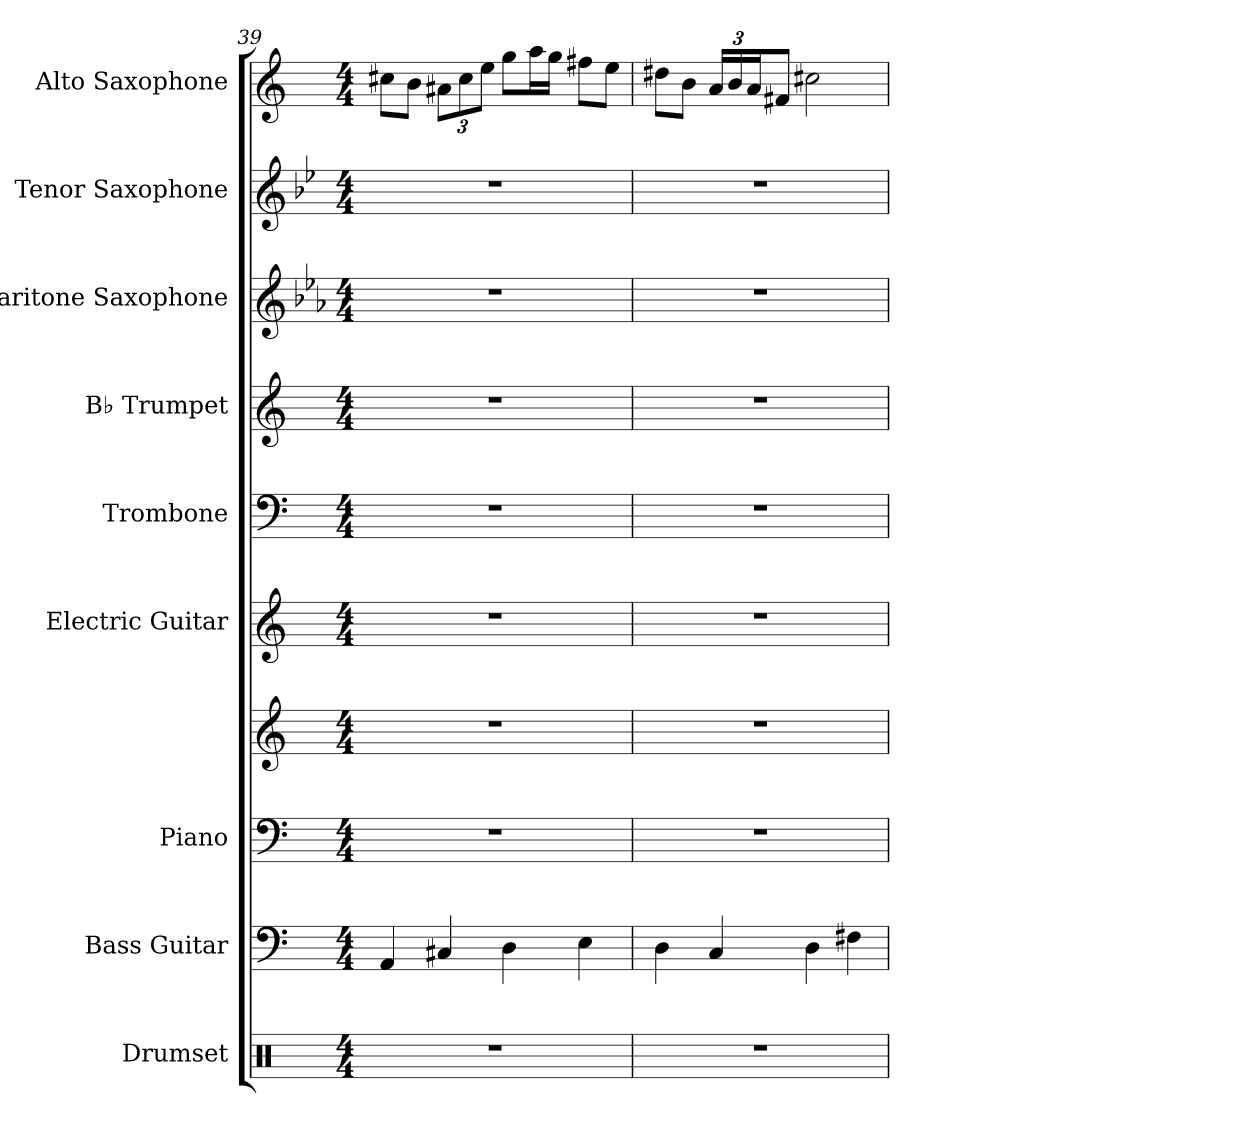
**kern	**kern	**kern	**kern	**kern	**kern	**kern	**kern	**kern	**kern
*part9	*part8	*part7	*part7	*part6	*part5	*part4	*part3	*part2	*part1
*staff10	*staff9	*staff8	*staff7	*staff6	*staff5	*staff4	*staff3	*staff2	*staff1
*I"Drumset	*I"Bass Guitar	*I"Piano	*	*I"Electric Guitar	*I"Trombone	*I"B♭ Trumpet	*I"Baritone Saxophone	*I"Tenor Saxophone	*I"Alto Saxophone
*I'D. Set	*I'B. Guit.	*I'Pno.	*	*I'El. Guit.	*I'Tbn.	*I'B♭ Tpt.	*I'Bar. Sax.	*I'T. Sax.	*I'A. Sax.
!!LO:PB:g=z
*clefX	*clefF4	*clefF4	*clefG2	*clefG2	*clefF4	*clefG2	*clefG2	*clefG2	*clefG2
*	*ITrd7c12	*	*	*	*	*ITrd1c2	*ITrd12c21	*ITrd8c14	*ITrd5c9
*k[]	*k[]	*k[]	*k[]	*k[]	*k[]	*k[b-e-]	*k[b-e-a-]	*k[b-e-]	*k[b-e-a-]
*M4/4	*M4/4	*M4/4	*M4/4	*M4/4	*M4/4	*M4/4	*M4/4	*M4/4	*M4/4
=39	=39	=39	=39	=39	=39	=39	=39	=39	=39
1r	4AAA/	1r	1r	1r	1r	1r	1r	1r	8en\L
.	.	.	.	.	.	.	.	.	8d\J
*	*	*	*	*	*	*	*	*	*Xbrackettup
.	4CC#X/	.	.	.	.	.	.	.	12c#X\L
.	.	.	.	.	.	.	.	.	12e\
.	.	.	.	.	.	.	.	.	12g\J
.	4DD\	.	.	.	.	.	.	.	8b-\L
.	.	.	.	.	.	.	.	.	16cc\L
.	.	.	.	.	.	.	.	.	16b-\JJ
.	4EE\	.	.	.	.	.	.	.	8an\L
.	.	.	.	.	.	.	.	.	8g\J
=40	=40	=40	=40	=40	=40	=40	=40	=40	=40
1r	4DD\	1r	1r	1r	1r	1r	1r	1r	8f#X\L
.	.	.	.	.	.	.	.	.	8d\J
.	4CC/	.	.	.	.	.	.	.	24c/LL
.	.	.	.	.	.	.	.	.	24d/
.	.	.	.	.	.	.	.	.	24c/J
.	.	.	.	.	.	.	.	.	8An/J
.	4DD\	.	.	.	.	.	.	.	2en\
.	4FF#X\	.	.	.	.	.	.	.	.
=	=	=	=	=	=	=	=	=	=
*-	*-	*-	*-	*-	*-	*-	*-	*-	*-
